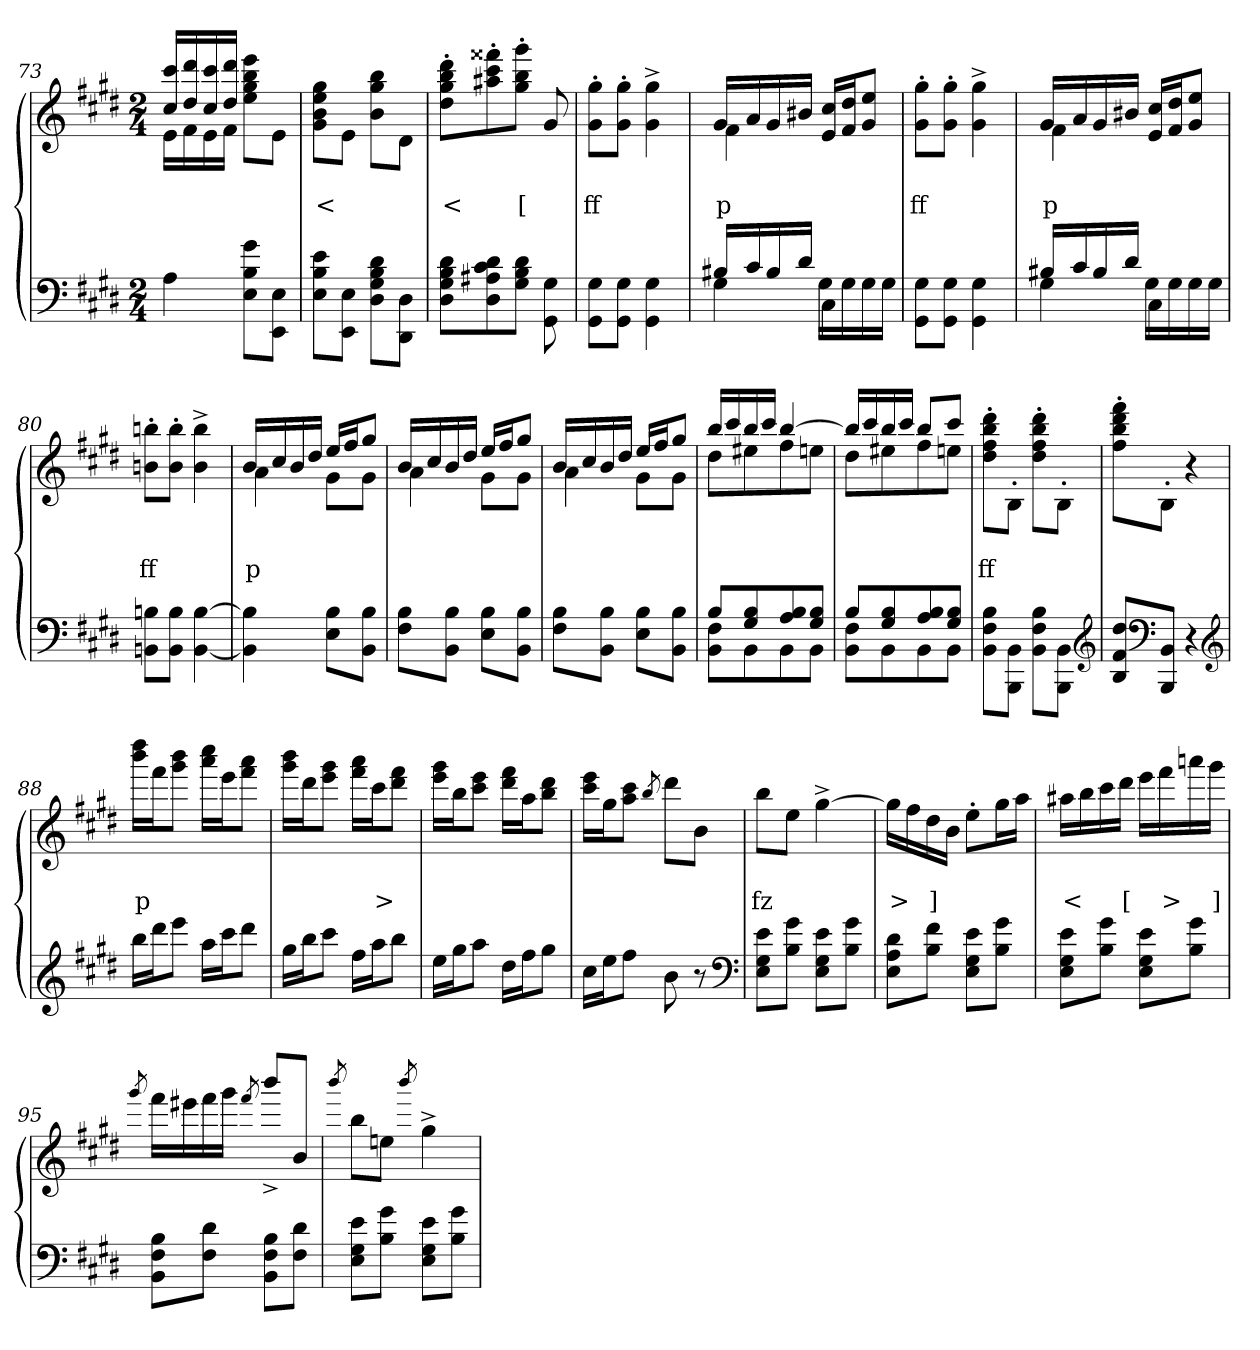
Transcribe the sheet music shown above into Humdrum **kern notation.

**kern	**kern	**text	**text
*part2	*part1	*part1	*part1
*staff2	*staff1	*staff1	*staff1
*clefF4	*clefG2	*	*
*k[f#c#g#d#]	*k[f#c#g#d#]	*	*
*M2/4	*M2/4	*	*
=73	=73	=73	=73
*	*^	*	*
4A	16ccc# 16cc#LL	16e\LL	.	.
.	16ddd# 16dd#	16f#	.	.
.	16ccc# 16cc#	16e	.	.
.	16ddd# 16dd#JJ	16f#JJ	.	.
8g# 8B 8EL	8eee 8bb 8gg# 8eeL	4ryy	.	.
8E 8EEJ	8eJ	.	.	.
*	*v	*v	*	*
=74	=74	=74	=74
8e\ 8B 8EL	8gg# 8ee 8b 8g#L	.	<
8E 8EEJ	8eJ	.	.
8d#\ 8B 8G# 8D#L	8bb 8gg# 8bL	.	.
8D# 8DD#J	8d#J	.	.
=75	=75	=75	=75
8d#\ 8B 8G# 8D#L	8ddd#\'> 8bb'> 8gg#'> 8dd#'>L	.	<
8d# 8c# 8A#X 8D#	8fff##X'> 8ccc#'> 8aa#X'>	.	.
8d# 8B 8G#J	8ggg#'> 8bb'> 8gg#'>J	.	[
8G#\ 8GG#	8g#	.	.
=76	=76	=76	=76
8G#\ 8GG#L	8gg#\'> 8g#'>L	.	ff
8G# 8GG#J	8gg#'> 8g#'>J	.	.
4G#\ 4GG#	4gg#^> 4g#^>	.	.
=77	=77	=77	=77
*^	*^	*	*
16B#XLL	4G#	16g#LL	4f#	.	p
16c#	.	16a	.	.	.
16B#	.	16g#	.	.	.
16d#JJ	.	16b#XJJ	.	.	.
4C#\	16G#\LL	16cc# 16eLL	4ryy	.	.
.	16G#	16dd# 16f#J	.	.	.
.	16G#	8ee 8g#J	.	.	.
.	16G#JJ	.	.	.	.
*v	*v	*	*	*	*
*	*v	*v	*	*
=78	=78	=78	=78
8G#\ 8GG#L	8gg#\'> 8g#'>L	.	ff
8G# 8GG#J	8gg#'> 8g#'>J	.	.
4G#\ 4GG#	4gg#^> 4g#^>	.	.
=79	=79	=79	=79
*^	*^	*	*
16B#XLL	4G#	16g#LL	4f#	.	p
16c#	.	16a	.	.	.
16B#	.	16g#	.	.	.
16d#JJ	.	16b#XJJ	.	.	.
4C#\	16G#\LL	16cc# 16eLL	4ryy	.	.
.	16G#	16dd# 16f#J	.	.	.
.	16G#	8ee 8g#J	.	.	.
.	16G#JJ	.	.	.	.
*v	*v	*	*	*	*
*	*v	*v	*	*
=80	=80	=80	=80
8Bn\ 8BBnL	8bbn\'> 8bn'>L	.	ff
8B 8BBJ	8bb'> 8b'>J	.	.
[4B [4BB	4bb^> 4b^>	.	.
=81	=81	=81	=81
*	*^	*	*
4B] 4BB]	16bLL	4a	.	p
.	16cc#	.	.	.
.	16b	.	.	.
.	16dd#JJ	.	.	.
8B\ 8EL	16eeLL	8g#\L	.	.
.	16ff#J	.	.	.
8B 8BBJ	8gg#J	8g#J	.	.
=82	=82	=82	=82	=82
8B\ 8F#L	16bLL	4a	.	.
.	16cc#	.	.	.
8B 8BBJ	16b	.	.	.
.	16dd#JJ	.	.	.
8B\ 8EL	16eeLL	8g#\L	.	.
.	16ff#J	.	.	.
8B 8BBJ	8gg#J	8g#J	.	.
=83	=83	=83	=83	=83
8B\ 8F#L	16bLL	4a	.	.
.	16cc#	.	.	.
8B 8BBJ	16b	.	.	.
.	16dd#JJ	.	.	.
8B\ 8EL	16eeLL	8g#\L	.	.
.	16ff#J	.	.	.
8B 8BBJ	8gg#J	8g#J	.	.
=84	=84	=84	=84	=84
*^	*	*	*	*
8BL	8BB\ 8F#L	16bbLL	8dd#\L	.	.
.	.	16ccc#	.	.	.
8B 8G#	8BB	16bb	8ee#X	.	.
.	.	16ccc#JJ	.	.	.
8B 8A	8BB	[4bb	8ff#	.	.
8B 8G#J	8BBJ	.	8eenJ	.	.
=85	=85	=85	=85	=85	=85
8BL	8BB\ 8F#L	16bbLL]	8dd#\L	.	.
.	.	16ccc#	.	.	.
8B 8G#	8BB	16bb	8ee#X	.	.
.	.	16ccc#JJ	.	.	.
8B 8A	8BB	8bbL	8ff#	.	.
8B 8G#J	8BBJ	8ccc#J	8eenJ	.	.
*v	*v	*	*	*	*
*	*v	*v	*	*
=86	=86	=86	=86
8B\ 8F# 8BBL	8ddd#'> 8bb\'> 8ff#'> 8dd#'>L	.	ff
8BB 8BBBJ	8B'>J	.	.
8B\ 8F# 8BBL	8ddd#'> 8bb\'> 8ff#'> 8dd#'>L	.	.
8BB 8BBBJ	8B'>J	.	.
*clefG2	*	*	*
=87	=87	=87	=87
8dd# 8f# 8BL	8fff#\'> 8ddd#'> 8bb'> 8ff#'>L	.	.
*clefF4	*	*	*
8BB 8BBBJ	8B'>J	.	.
4r	4r	.	.
*clefG2	*	*	*
=88	=88	=88	=88
16bbLL	16dddd# 16bbbLL	.	p
16ddd#J	16fff#J	.	.
8eeeJ	8bbb 8ggg#J	.	.
16aaLL	16cccc# 16aaaLL	.	.
16ccc#J	16eeeJ	.	.
8ddd#J	8aaa 8fff#J	.	.
=89	=89	=89	=89
16gg#LL	16bbb 16ggg#LL	.	.
16bbJ	16ddd#J	.	.
8ccc#J	8ggg# 8eeeJ	.	.
16ff#LL	16aaa 16fff#LL	.	.
16aaJ	16ccc#J	.	>
8bbJ	8fff# 8ddd#J	.	.
=90	=90	=90	=90
16eeLL	16ggg# 16eeeLL	.	.
16gg#J	16bbJ	.	.
8aaJ	8eee 8ccc#J	.	.
16dd#LL	16fff# 16ddd#LL	.	.
16ff#J	16aaJ	.	.
8gg#J	8ddd# 8bbJ	.	.
=91	=91	=91	=91
16cc#LL	16eee 16ccc#LL	.	.
16eeJ	16gg#J	.	.
8ff#J	8ccc# 8aaJ	.	.
.	8qbb/	.	.
8b	8ddd#L	.	.
8r	8bJ	.	.
*clefF4	*	*	*
=92	=92	=92	=92
8e 8G# 8EL	8bbL	.	fz
8g# 8BJ	8eeJ	.	.
8e 8G# 8EL	[4gg#^>	.	.
8g# 8BJ	.	.	.
=93	=93	=93	=93
8d# 8A 8EL	16gg#LL]	.	>
.	16ff#	.	.
8f# 8BJ	16dd#	.	]
.	16bJJ	.	.
8e 8G# 8EL	8ee'>L	.	.
8g# 8BJ	16gg#L	.	.
.	16aaJJ	.	.
=94	=94	=94	=94
8e 8G# 8EL	16aa#XLL	.	<
.	16bb	.	.
8g# 8BJ	16ccc#	.	.
.	16ddd#JJ	.	[
8e 8G# 8EL	16eeeLL	.	.
.	16fff#	.	>
8g# 8BJ	16aaan	.	.
.	16ggg#JJ	.	]
=95	=95	=95	=95
.	8qggg#/	.	.
8B 8F# 8BBL	16fff#LL	.	.
.	16eee#X	.	.
8d# 8F#J	16fff#	.	.
.	16ggg#JJ	.	.
.	8qfff#/	.	.
8B 8F# 8BBL	8bbb^>\L	.	.
8d# 8F#J	8b/J	.	.
=96	=96	=96	=96
.	8qbbb/	.	.
8e 8G# 8EL	8bbL	.	.
8g# 8BJ	8eenJ	.	.
.	8qbbb/	.	.
8e 8G# 8EL	4gg#^>	.	.
8g# 8BJ	.	.	.
=	=	=	=
*-	*-	*-	*-
